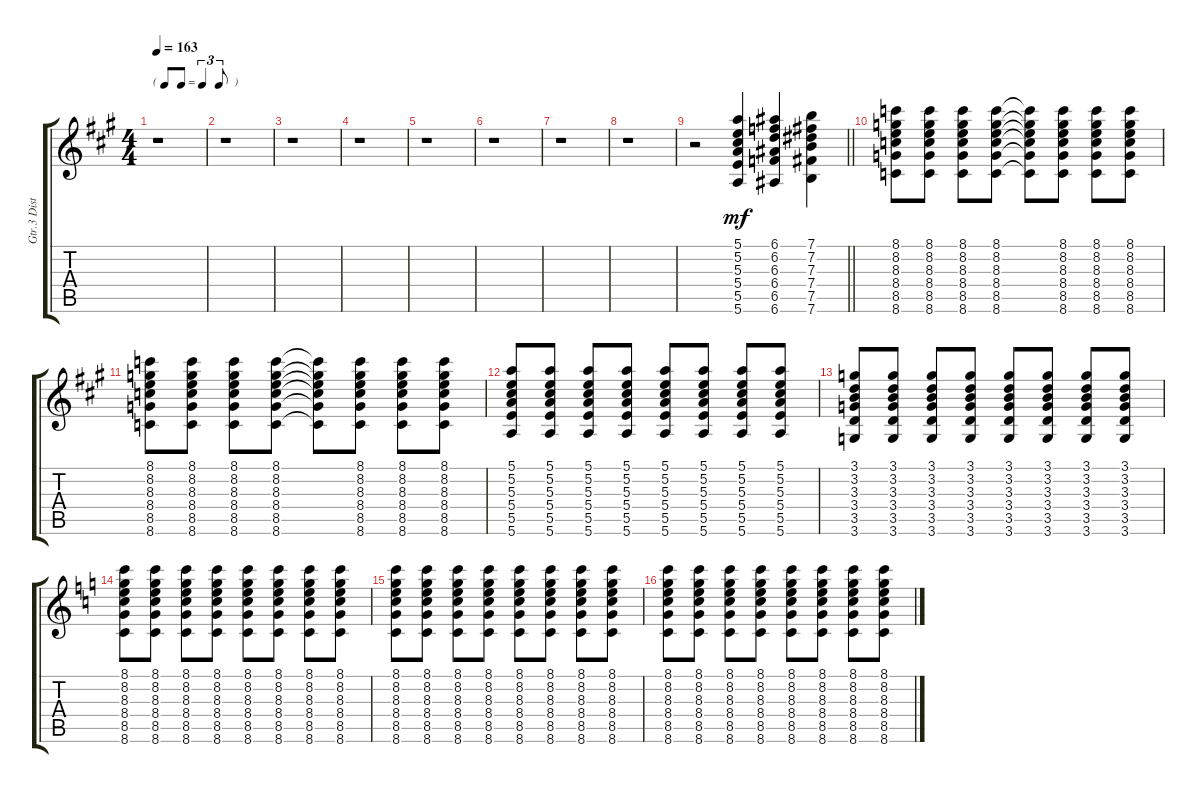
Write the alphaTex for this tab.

\track ("Gtr.3 Dist Open E Tuning" "Gtr.3 Dist") {instrument distortionguitar}
\staff {score tabs}
\tuning (E4 B3 Ab3 E3 B2 E2) {hide}
\ts (4 4)
\tf triplet8th
\tempo 163
\clef g2
\ks a
r.1{dy mf} |
r.1 |
r.1 |
r.1 |
r.1 |
r.1 |
r.1 |
r.1 |
\barLineRight lightlight
r.2 (5.1 5.2 5.3 5.4 5.5 5.6).4 (6.1 6.2 6.3 6.4 6.5 6.6).4 (7.1 7.2 7.3 7.4 7.5 7.6).4 |
(8.1 8.2 8.3 8.4 8.5 8.6).8 (8.1 8.2 8.3 8.4 8.5 8.6).8 (8.1 8.2 8.3 8.4 8.5 8.6).8 (8.1 8.2 8.3 8.4 8.5 8.6).8 (8.1{t} 8.2{t} 8.3{t} 8.4{t} 8.5{t} 8.6{t}).8 (8.1 8.2 8.3 8.4 8.5 8.6).8 (8.1 8.2 8.3 8.4 8.5 8.6).8 (8.1 8.2 8.3 8.4 8.5 8.6).8 |
(8.1 8.2 8.3 8.4 8.5 8.6).8 (8.1 8.2 8.3 8.4 8.5 8.6).8 (8.1 8.2 8.3 8.4 8.5 8.6).8 (8.1 8.2 8.3 8.4 8.5 8.6).8 (8.1{t} 8.2{t} 8.3{t} 8.4{t} 8.5{t} 8.6{t}).8 (8.1 8.2 8.3 8.4 8.5 8.6).8 (8.1 8.2 8.3 8.4 8.5 8.6).8 (8.1 8.2 8.3 8.4 8.5 8.6).8 |
(5.1 5.2 5.3 5.4 5.5 5.6).8 (5.1 5.2 5.3 5.4 5.5 5.6).8 (5.1 5.2 5.3 5.4 5.5 5.6).8 (5.1 5.2 5.3 5.4 5.5 5.6).8 (5.1 5.2 5.3 5.4 5.5 5.6).8 (5.1 5.2 5.3 5.4 5.5 5.6).8 (5.1 5.2 5.3 5.4 5.5 5.6).8 (5.1 5.2 5.3 5.4 5.5 5.6).8 |
(3.1 3.2 3.3 3.4 3.5 3.6).8 (3.1 3.2 3.3 3.4 3.5 3.6).8 (3.1 3.2 3.3 3.4 3.5 3.6).8 (3.1 3.2 3.3 3.4 3.5 3.6).8 (3.1 3.2 3.3 3.4 3.5 3.6).8 (3.1 3.2 3.3 3.4 3.5 3.6).8 (3.1 3.2 3.3 3.4 3.5 3.6).8 (3.1 3.2 3.3 3.4 3.5 3.6).8 |
\ks c
(8.1 8.2 8.3 8.4 8.5 8.6).8 (8.1 8.2 8.3 8.4 8.5 8.6).8 (8.1 8.2 8.3 8.4 8.5 8.6).8 (8.1 8.2 8.3 8.4 8.5 8.6).8 (8.1 8.2 8.3 8.4 8.5 8.6).8 (8.1 8.2 8.3 8.4 8.5 8.6).8 (8.1 8.2 8.3 8.4 8.5 8.6).8 (8.1 8.2 8.3 8.4 8.5 8.6).8 |
(8.1 8.2 8.3 8.4 8.5 8.6).8 (8.1 8.2 8.3 8.4 8.5 8.6).8 (8.1 8.2 8.3 8.4 8.5 8.6).8 (8.1 8.2 8.3 8.4 8.5 8.6).8 (8.1 8.2 8.3 8.4 8.5 8.6).8 (8.1 8.2 8.3 8.4 8.5 8.6).8 (8.1 8.2 8.3 8.4 8.5 8.6).8 (8.1 8.2 8.3 8.4 8.5 8.6).8 |
(8.1 8.2 8.3 8.4 8.5 8.6).8 (8.1 8.2 8.3 8.4 8.5 8.6).8 (8.1 8.2 8.3 8.4 8.5 8.6).8 (8.1 8.2 8.3 8.4 8.5 8.6).8 (8.1 8.2 8.3 8.4 8.5 8.6).8 (8.1 8.2 8.3 8.4 8.5 8.6).8 (8.1 8.2 8.3 8.4 8.5 8.6).8 (8.1 8.2 8.3 8.4 8.5 8.6).8
